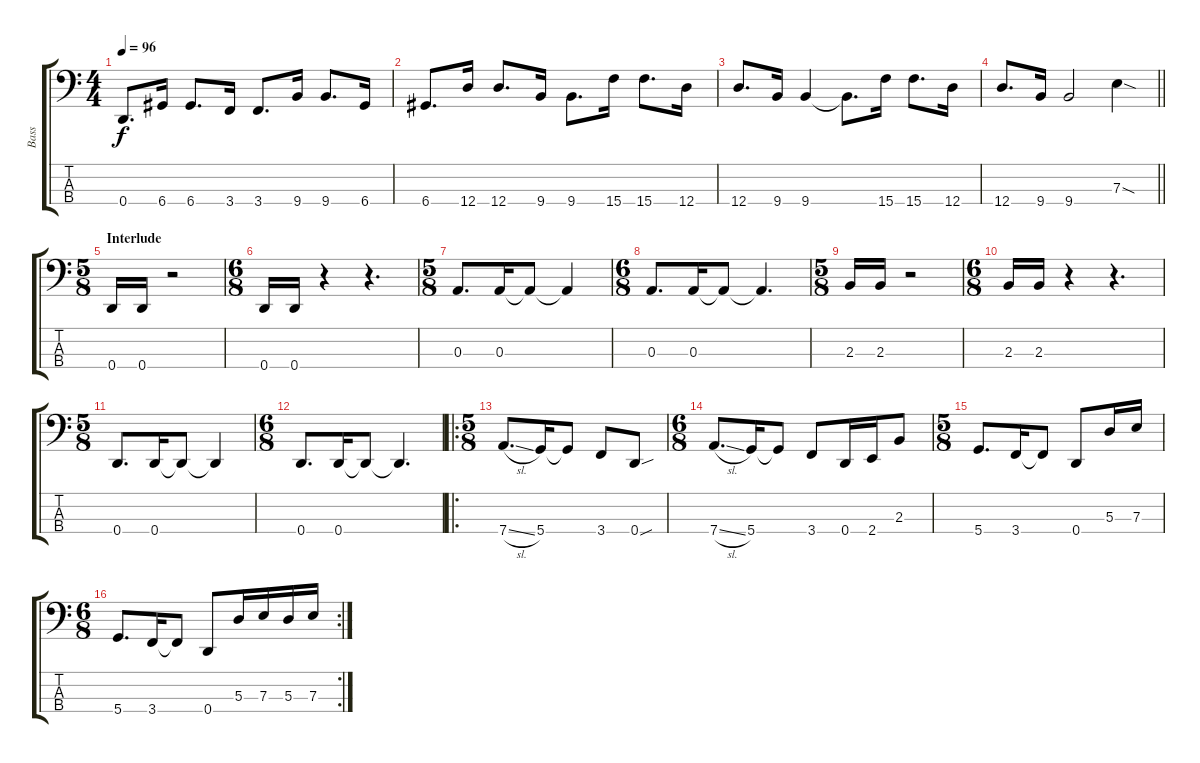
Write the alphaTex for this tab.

\track ("Bass" "Bass") {instrument electricbassfinger}
\staff {score tabs}
\tuning (G2 D2 A1 D1) {hide}
\ts (4 4)
\tempo 96
\clef f4
\ks c
0.4.8{d dy f} 6.4.16 6.4.8{d} 3.4.16 3.4.8{d} 9.4.16 9.4.8{d} 6.4.16 |
6.4.8{d} 12.4.16 12.4.8{d} 9.4.16 9.4.8{d} 15.4.16 15.4.8{d} 12.4.16 |
12.4.8{d} 9.4.16 9.4.4 9.4{t}.8{d} 15.4.16 15.4.8{d} 12.4.16 |
\barLineRight lightlight
12.4.8{d} 9.4.16 9.4.2 7.3{sod}.4 |
\ts (5 8)
\section ("" "Interlude")
0.4.16 0.4.16 r.2 |
\ts (6 8)
0.4.16 0.4.16 r.4 r.4{d} |
\ts (5 8)
0.3.8{d} 0.3.16 0.3{t}.8 0.3{t}.4 |
\ts (6 8)
0.3.8{d} 0.3.16 0.3{t}.8 0.3{t}.4{d} |
\ts (5 8)
2.3.16 2.3.16 r.2 |
\ts (6 8)
2.3.16 2.3.16 r.4 r.4{d} |
\ts (5 8)
0.4.8{d} 0.4.16 0.4{t}.8 0.4{t}.4 |
\ts (6 8)
0.4.8{d} 0.4.16 0.4{t}.8 0.4{t}.4{d} |
\ro
\ts (5 8)
7.4{sl}.8{d} 5.4.16 5.4{t}.8 3.4.8 0.4{sou}.8 |
\ts (6 8)
7.4{sl}.8{d} 5.4.16 5.4{t}.8 3.4.8 0.4.16 2.4.16 2.3.8 |
\ts (5 8)
5.4.8{d} 3.4.16 3.4{t}.8 0.4.8 5.3.16 7.3.16 |
\rc 2
\ts (6 8)
5.4.8{d} 3.4.16 3.4{t}.8 0.4.8 5.3.16 7.3.16 5.3.16 7.3.16
